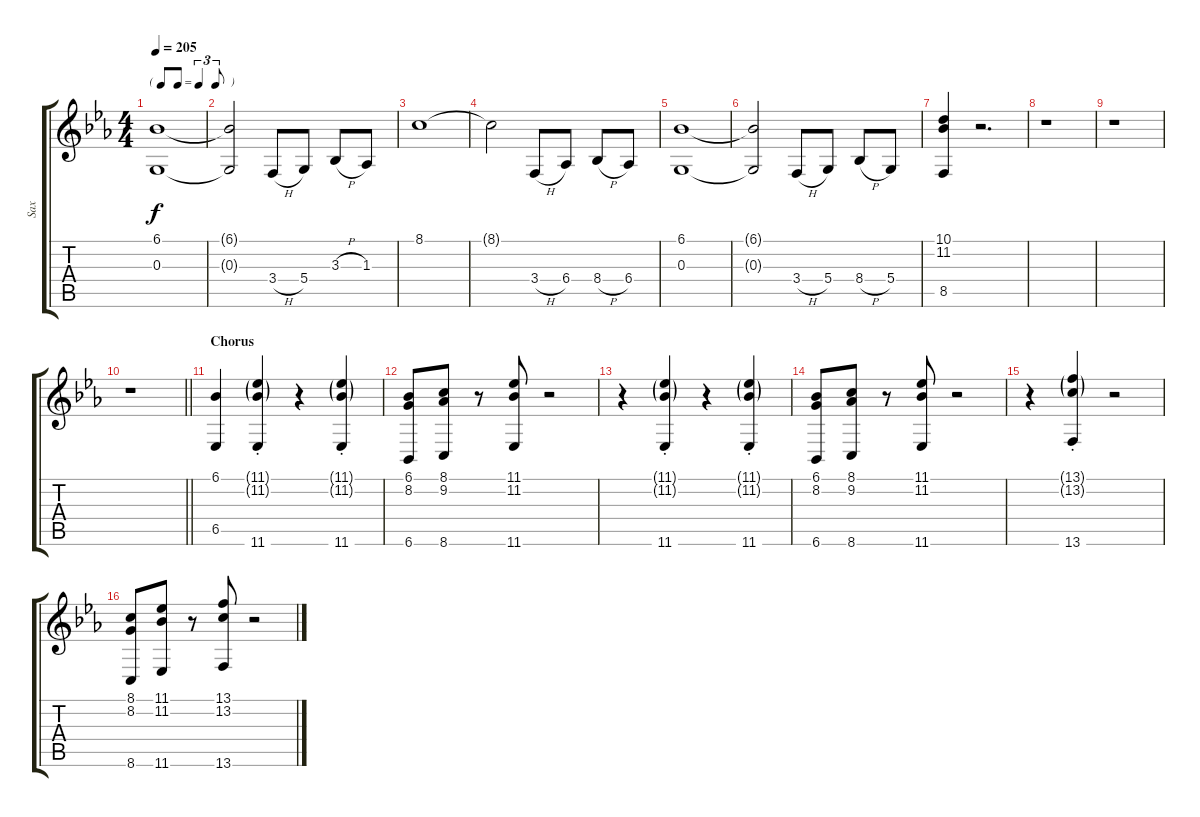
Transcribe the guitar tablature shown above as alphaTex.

\track ("Sax" "Sax") {instrument tenorsax}
\staff {score tabs}
\tuning (E4 B3 G3 D3 A2 E2) {hide}
\ts (4 4)
\tf triplet8th
\tempo 205
\clef g2
\ks eb
(6.1 0.3).1{dy f} |
(6.1{t} 0.3{t}).2 3.4{h}.8 5.4.8 3.3{h}.8 1.3.8 |
8.1.1 |
8.1{t}.2 3.4{h}.8 6.4.8 8.4{h}.8 6.4.8 |
(6.1 0.3).1 |
(6.1{t} 0.3{t}).2 3.4{h}.8 5.4.8 8.4{h}.8 5.4.8 |
(10.1 11.2 8.5).4 r.2{d} |
r.1 |
r.1 |
\barLineRight lightlight
r.1 |
\section ("" "Chorus")
(6.1 6.5).4 (11.1{g st} 11.2{g st} 11.6{st}).4 r.4 (11.1{g st} 11.2{g st} 11.6{st}).4 |
(6.1 8.2 6.6).8 (8.1 9.2 8.6).8 r.8 (11.1 11.2 11.6).8 r.2 |
r.4 (11.1{g st} 11.2{g st} 11.6{st}).4 r.4 (11.1{g st} 11.2{g st} 11.6{st}).4 |
(6.1 8.2 6.6).8 (8.1 9.2 8.6).8 r.8 (11.1 11.2 11.6).8 r.2 |
r.4 (13.1{g st} 13.2{g st} 13.6{st}).4 r.2 |
(8.1 8.2 8.6).8 (11.1 11.2 11.6).8 r.8 (13.1 13.2 13.6).8 r.2
